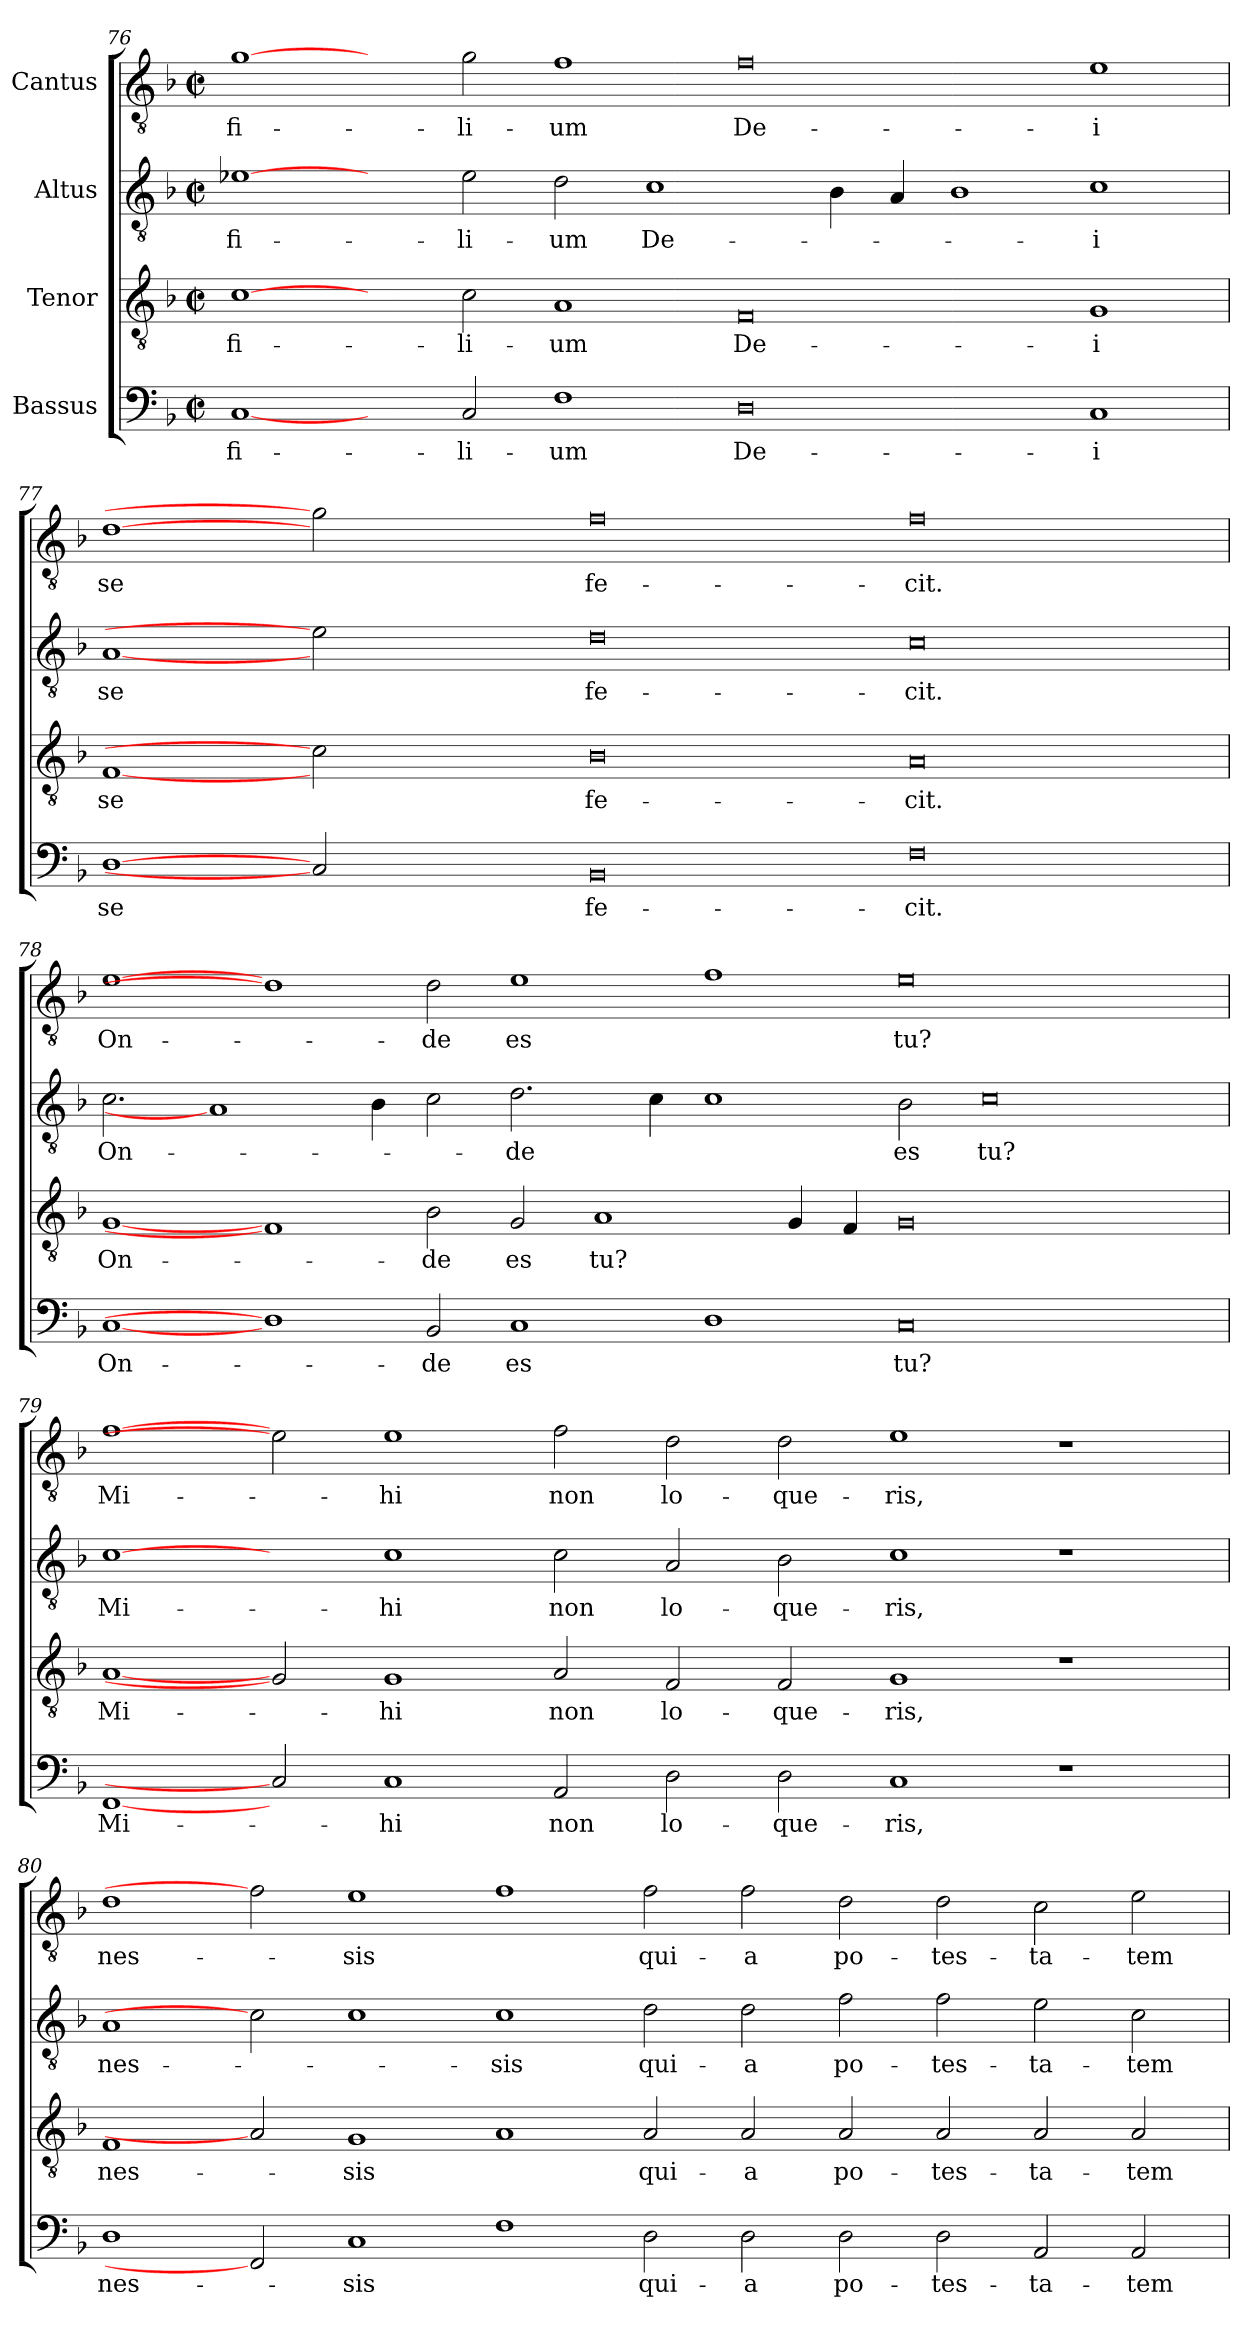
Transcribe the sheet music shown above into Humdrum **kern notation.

**kern	**text	**kern	**text	**kern	**text	**kern	**text
*part4	*part4	*part3	*part3	*part2	*part2	*part1	*part1
*staff4	*staff4	*staff3	*staff3	*staff2	*staff2	*staff1	*staff1
*I"Bassus	*	*I"Tenor	*	*I"Altus	*	*I"Cantus	*
!!LO:PB:g=z
*clefF4	*	*clefGv2	*	*clefGv2	*	*clefGv2	*
*k[b-]	*	*k[b-]	*	*k[b-]	*	*k[b-]	*
*F:	*	*F:	*	*F:	*	*F:	*
*M2/2	*	*M2/2	*	*M2/2	*	*M2/2	*
*met(c|)	*	*met(c|)	*	*met(c|)	*	*met(c|)	*
=76	=76	=76	=76	=76	=76	=76	=76
!	!LO:LY:b	!	!LO:LY:b	!	!LO:LY:b	!	!LO:LY:b
[1C	fi-	[1c	fi-	[1e-X	fi-	[1g	fi-
2ryy	.	2ryy	.	2ryy	.	2ryy	.
!	!LO:LY:b	!	!LO:LY:b	!	!LO:LY:b	!	!LO:LY:b
2C/	-li-	2c\	-li-	2e-\	-li-	2g\	-li-
!	!LO:LY:b	!	!LO:LY:b	!	!LO:LY:b	!	!LO:LY:b
1F	-um	1A	-um	2d\	-um	1f	-um
!	!	!	!	!	!LO:LY:b	!	!
.	.	.	.	1c	De-	.	.
!	!LO:LY:b	!	!LO:LY:b	!	!	!	!LO:LY:b
0D	De-	0F	De-	.	.	0f	De-
.	.	.	.	4B-\	.	.	.
.	.	.	.	4A/	.	.	.
.	.	.	.	1B-	.	.	.
!	!LO:LY:b	!	!LO:LY:b	!	!LO:LY:b	!	!LO:LY:b
1C	-i	1G	-i	1c	-i	1e	-i
=77	=77	=77	=77	=77	=77	=77	=77
!	!LO:LY:b	!	!LO:LY:b	!	!LO:LY:b	!	!LO:LY:b
[1D	se	[1F	se	[1A	se	[1d	se
2C]	.	2c]	.	2e-]	.	2g]	.
2ryy	.	2ryy	.	2ryy	.	2ryy	.
!	!LO:LY:b	!	!LO:LY:b	!	!LO:LY:b	!	!LO:LY:b
0BB-	fe-	0B-	fe-	0d	fe-	0f	fe-
!	!LO:LY:b	!	!LO:LY:b	!	!LO:LY:b	!	!LO:LY:b
0F	-cit.	0A	-cit.	0c	-cit.	0f	-cit.
=78	=78	=78	=78	=78	=78	=78	=78
!	!LO:LY:b	!	!LO:LY:b	!	!LO:LY:b	!	!LO:LY:b
[1C	On-	[1G	On-	2.c\	On-	[1e	On-
.	.	.	.	1A]	.	.	.
1D]	.	1F]	.	.	.	1d]	.
.	.	.	.	4B-\	.	.	.
!	!LO:LY:b	!	!LO:LY:b	!	!	!	!LO:LY:b
2BB-/	-de	2B-\	-de	2c\	.	2d\	-de
!	!LO:LY:b	!	!LO:LY:b	!	!LO:LY:b	!	!LO:LY:b
1C	es	2G/	es	2.d\	-de	1e	es
!	!	!	!LO:LY:b	!	!	!	!
.	.	1A	tu?	.	.	.	.
.	.	.	.	4c\	.	.	.
1D	.	.	.	1c	.	1f	.
.	.	4G/	.	.	.	.	.
.	.	4F/	.	.	.	.	.
!	!LO:LY:b	!	!	!	!LO:LY:b	!	!LO:LY:b
0C	tu?	0G	.	2B-\	es	0e	tu?
!	!	!	!	!	!LO:LY:b	!	!
.	.	.	.	0c	tu?	.	.
2ryy	.	2ryy	.	.	.	2ryy	.
=79	=79	=79	=79	=79	=79	=79	=79
!	!LO:LY:b	!	!LO:LY:b	!	!LO:LY:b	!	!LO:LY:b
[1FF	Mi-	[1A	Mi-	[1c	Mi-	[1f	Mi-
2C]	.	2G]	.	2ryy	.	2e]	.
!	!LO:LY:b	!	!LO:LY:b	!	!LO:LY:b	!	!LO:LY:b
1C	-hi	1G	-hi	1c	-hi	1e	-hi
!	!LO:LY:b	!	!LO:LY:b	!	!LO:LY:b	!	!LO:LY:b
2AA/	non	2A/	non	2c\	non	2f\	non
!	!LO:LY:b	!	!LO:LY:b	!	!LO:LY:b	!	!LO:LY:b
2D\	lo-	2F/	lo-	2A/	lo-	2d\	lo-
!	!LO:LY:b	!	!LO:LY:b	!	!LO:LY:b	!	!LO:LY:b
2D\	-que-	2F/	-que-	2B-\	-que-	2d\	-que-
!	!LO:LY:b	!	!LO:LY:b	!	!LO:LY:b	!	!LO:LY:b
1C	-ris,	1G	-ris,	1c	-ris,	1e	-ris,
1r	.	1r	.	1r	.	1r	.
!!LO:LB:g=z
=80	=80	=80	=80	=80	=80	=80	=80
!	!LO:LY:b	!	!LO:LY:b	!	!LO:LY:b	!	!LO:LY:b
1D	nes-	1F	nes-	1A	nes-	1d	nes-
2FF]	.	2A]	.	2c]	.	2f]	.
!	!LO:LY:b	!	!LO:LY:b	!	!	!	!LO:LY:b
1C	-sis	1G	-sis	1c	.	1e	-sis
!	!	!	!	!	!LO:LY:b	!	!
1F	.	1A	.	1c	-sis	1f	.
!	!LO:LY:b	!	!LO:LY:b	!	!LO:LY:b	!	!LO:LY:b
2D\	qui-	2A/	qui-	2d\	qui-	2f\	qui-
!	!LO:LY:b	!	!LO:LY:b	!	!LO:LY:b	!	!LO:LY:b
2D\	-a	2A/	-a	2d\	-a	2f\	-a
!	!LO:LY:b	!	!LO:LY:b	!	!LO:LY:b	!	!LO:LY:b
2D\	po-	2A/	po-	2f\	po-	2d\	po-
!	!LO:LY:b	!	!LO:LY:b	!	!LO:LY:b	!	!LO:LY:b
2D\	-tes-	2A/	-tes-	2f\	-tes-	2d\	-tes-
!	!LO:LY:b	!	!LO:LY:b	!	!LO:LY:b	!	!LO:LY:b
2AA/	-ta-	2A/	-ta-	2e\	-ta-	2c\	-ta-
!	!LO:LY:b	!	!LO:LY:b	!	!LO:LY:b	!	!LO:LY:b
2AA/	-tem	2A/	-tem	2c\	-tem	2e\	-tem
=	=	=	=	=	=	=	=
*-	*-	*-	*-	*-	*-	*-	*-
